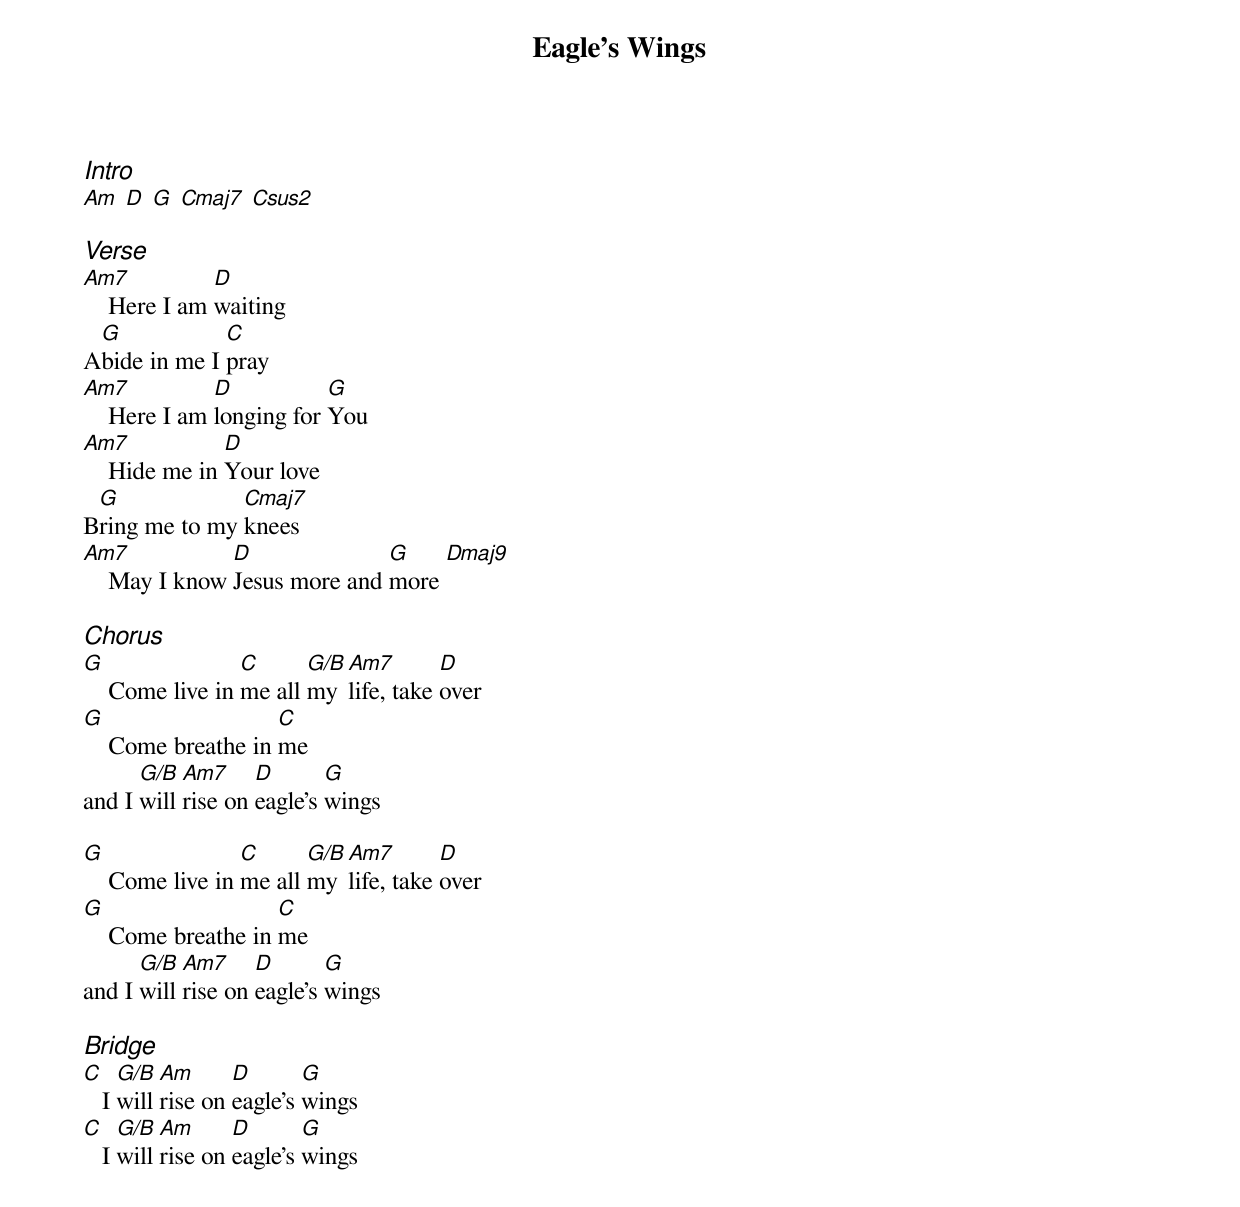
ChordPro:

{title: Eagle's Wings}
{ng}
{columns: 1}

{ci:Intro}
[Am] [D] [G] [Cmaj7] [Csus2]

{ci:Verse}
[Am7]    Here I am [D]waiting
A[G]bide in me I [C]pray
[Am7]    Here I am [D]longing for [G]You
[Am7]    Hide me in [D]Your love
B[G]ring me to my [Cmaj7]knees
[Am7]    May I know [D]Jesus more and [G]more [Dmaj9]

{ci:Chorus}
[G]    Come live in [C]me all [G/B]my [Am7]life, take [D]over
[G]    Come breathe in [C]me
and I [G/B]will [Am7]rise on [D]eagle's [G]wings

[G]    Come live in [C]me all [G/B]my [Am7]life, take [D]over
[G]    Come breathe in [C]me
and I [G/B]will [Am7]rise on [D]eagle's [G]wings

{ci:Bridge}
[C]   I [G/B]will [Am]rise on [D]eagle's [G]wings
[C]   I [G/B]will [Am]rise on [D]eagle's [G]wings
